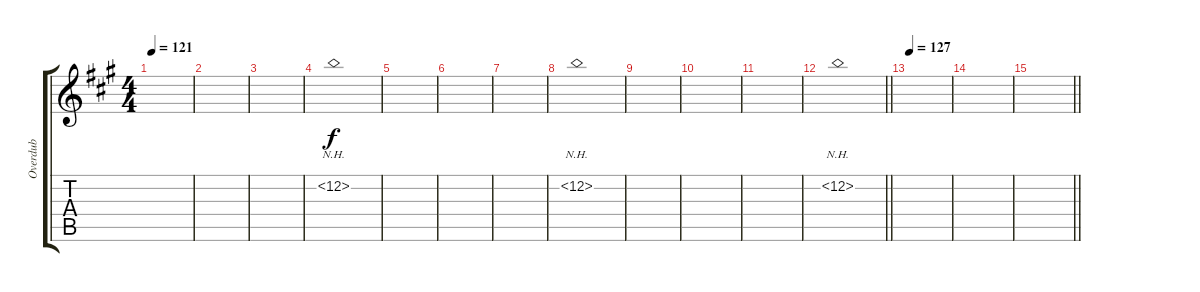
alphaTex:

\track ("Overdub" "Overdub") {instrument acousticguitarsteel}
\staff {score tabs}
\tuning (E4 B3 G3 D3 A2 E2) {hide}
\ts (4 4)
\tempo 121
\clef g2
\ks a
|
|
|
12.2{nh}.1 |
|
|
|
12.2{nh}.1 |
|
|
|
\barLineRight lightlight
12.2{nh}.1 |
\tempo 127
|
|
\barLineRight lightlight
